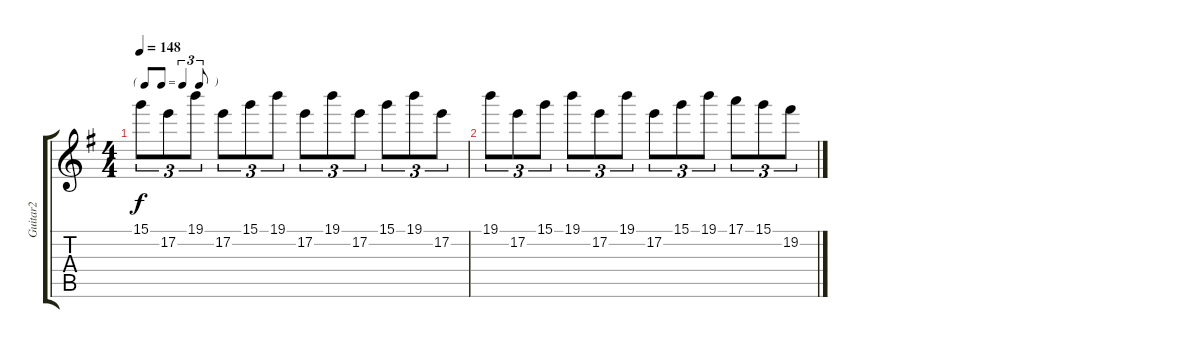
\track ("Guitar2" "Guitar2") {instrument distortionguitar}
\staff {score tabs}
\tuning (E4 B3 G3 D3 A2 E2) {hide}
\ts (4 4)
\tf triplet8th
\tempo 148
\clef g2
\ks g
15.1.8{tu (3 2) dy f} 17.2.8{tu (3 2)} 19.1.8{tu (3 2)} 17.2.8{tu (3 2)} 15.1.8{tu (3 2)} 19.1.8{tu (3 2)} 17.2.8{tu (3 2)} 19.1.8{tu (3 2)} 17.2.8{tu (3 2)} 15.1.8{tu (3 2)} 19.1.8{tu (3 2)} 17.2.8{tu (3 2)} |
19.1.8{tu (3 2)} 17.2.8{tu (3 2)} 15.1.8{tu (3 2)} 19.1.8{tu (3 2)} 17.2.8{tu (3 2)} 19.1.8{tu (3 2)} 17.2.8{tu (3 2)} 15.1.8{tu (3 2)} 19.1.8{tu (3 2)} 17.1.8{tu (3 2)} 15.1.8{tu (3 2)} 19.2.8{tu (3 2)}
